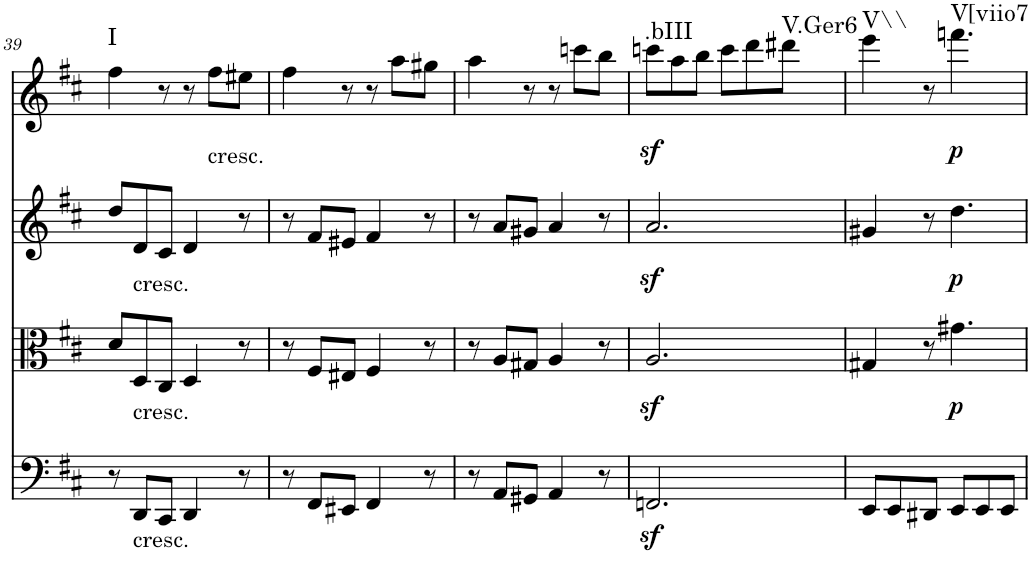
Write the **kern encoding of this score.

**kern	**kern	**dynam	**kern	**dynam	**kern	**dynam	**harte
*part4	*part3	*part3	*part2	*part2	*part1	*part1	*part1
*staff4	*staff3	*staff3	*staff2	*staff2	*staff1	*staff1	*
*I"Violoncello	*I"Viola	*	*I"Violin II	*	*I"Violin I	*	*
*I'Vc	*I'Vla	*	*I'Vln	*	*I'Vln	*	*
!!LO:PB:g=z
*clefF4	*clefC3	*	*clefG2	*	*clefG2	*	*
*k[f#c#]	*k[f#c#]	*	*k[f#c#]	*	*k[f#c#]	*	*
*M6/8	*M6/8	*	*M6/8	*	*M6/8	*	*
=39	=39	=39	=39	=39	=39	=39	=39
!	!	!	!	!	!	!	!LO:H:kt=I
8r	8d/L	.	8dd/L	.	4ff#\	.	N
!	!	!	!LO:TX:b:t=cresc.	!	!	!	!
!	!LO:TX:b:t=cresc.	!	!	!	!	!	!
!LO:TX:b:t=cresc.	!	!	!	!	!	!	!
8DD/L	8D/	.	8d/	.	.	.	.
8CC#/J	8C#/J	.	8c#/J	.	8r	.	.
4DD/	4D/	.	4d/	.	8r	.	.
!	!	!	!	!	!LO:TX:b:t=cresc.	!	!
.	.	.	.	.	8ff#\L	.	.
8r	8r	.	8r	.	8ee#X\J	.	.
=40	=40	=40	=40	=40	=40	=40	=40
8r	8r	.	8r	.	4ff#\	.	.
8FF#/L	8F#/L	.	8f#/L	.	.	.	.
8EE#X/J	8E#X/J	.	8e#X/J	.	8r	.	.
4FF#/	4F#/	.	4f#/	.	8r	.	.
.	.	.	.	.	8aa\L	.	.
8r	8r	.	8r	.	8gg#X\J	.	.
=41	=41	=41	=41	=41	=41	=41	=41
8r	8r	.	8r	.	4aa\	.	.
8AA/L	8A/L	.	8a/L	.	.	.	.
8GG#X/J	8G#X/J	.	8g#X/J	.	8r	.	.
4AA/	4A/	.	4a/	.	8r	.	.
.	.	.	.	.	8cccn\L	.	.
8r	8r	.	8r	.	8bb\J	.	.
=42	=42	=42	=42	=42	=42	=42	=42
!	!	!	!	!	!	!LO:DY:b	!LO:H:kt=.bIII
2.FFnz</	2.Az</	.	2.az</	.	8cccn\L	sf	N
.	.	.	.	.	8aa\	.	.
.	.	.	.	.	8bb\J	.	.
.	.	.	.	.	8ccc\L	.	.
.	.	.	.	.	8ddd\	.	.
!	!	!	!	!	!	!	!LO:H:kt=V.Ger6
.	.	.	.	.	8ddd#X\J	.	N
=43	=43	=43	=43	=43	=43	=43	=43
!	!	!	!	!	!	!	!LO:H:kt=V\\
8EE/L	4G#X/	.	4g#X/	.	4eee\	.	N
8EE/	.	.	.	.	.	.	.
8DD#X/J	8r	.	8r	.	8r	.	.
!	!	!LO:DY:b	!	!LO:DY:b	!	!LO:DY:b	!LO:H:kt=V[viio7
8EE/L	4.g#X\	p	4.dd\	p	4.fffn\	p	N
8EE/	.	.	.	.	.	.	.
8EE/J	.	.	.	.	.	.	.
=	=	=	=	=	=	=	=
*-	*-	*-	*-	*-	*-	*-	*-
